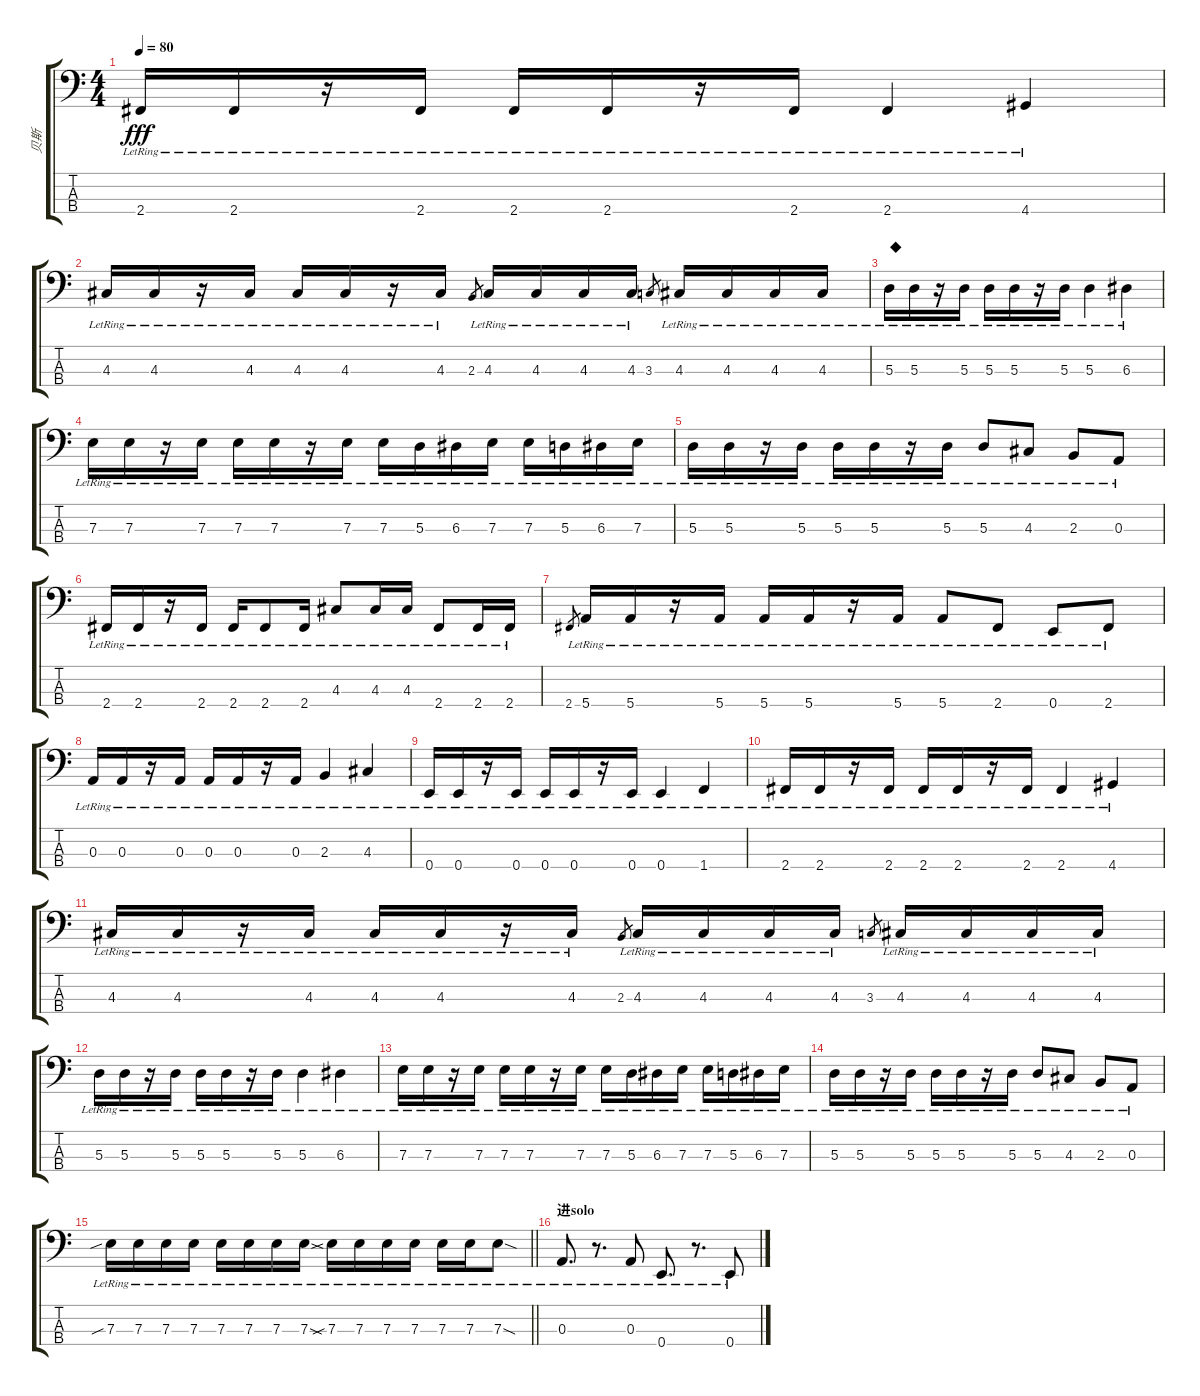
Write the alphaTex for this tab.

\track ("贝斯" "贝斯") {instrument electricbassfinger}
\staff {score tabs}
\tuning (G2 D2 A1 E1) {hide}
\ts (4 4)
\tempo 80
\clef f4
\ks c
2.4{lr}.16{dy fff balance 16} 2.4{lr}.16 r.16 2.4{lr}.16 2.4{lr}.16 2.4{lr}.16 r.16 2.4{lr}.16 2.4{lr}.4 4.4{lr}.4 |
4.3{lr}.16{balance 0} 4.3{lr}.16 r.16 4.3{lr}.16 4.3{lr}.16 4.3{lr}.16 r.16 4.3{lr}.16 2.3.8{gr} 4.3{lr}.16 4.3{lr}.16 4.3{lr}.16 4.3{lr}.16 3.3.8{gr} 4.3{lr}.16 4.3{lr}.16 4.3{lr}.16 4.3{lr}.16 |
5.3{lr}.16{txt "◆" balance 16} 5.3{lr}.16 r.16 5.3{lr}.16 5.3{lr}.16 5.3{lr}.16 r.16 5.3{lr}.16 5.3{lr}.4 6.3{lr}.4 |
7.3{lr}.16{balance 0} 7.3{lr}.16 r.16 7.3{lr}.16 7.3{lr}.16 7.3{lr}.16 r.16 7.3{lr}.16 7.3{lr}.16 5.3{lr}.16 6.3{lr}.16 7.3{lr}.16 7.3{lr}.16 5.3{lr}.16 6.3{lr}.16 7.3{lr}.16 |
5.3{lr}.16{balance 16} 5.3{lr}.16 r.16 5.3{lr}.16 5.3{lr}.16 5.3{lr}.16 r.16 5.3{lr}.16 5.3{lr}.8 4.3{lr}.8 2.3{lr}.8 0.3{lr}.8 |
2.4{lr}.16{balance 0} 2.4{lr}.16 r.16 2.4{lr}.16 2.4{lr}.16 2.4{lr}.8 2.4{lr}.16 4.3{lr}.8 4.3{lr}.16 4.3{lr}.16 2.4{lr}.8 2.4{lr}.16 2.4{lr}.16 |
2.4.8{gr} 5.4{lr}.16{balance 8} 5.4{lr}.16 r.16 5.4{lr}.16 5.4{lr}.16 5.4{lr}.16 r.16 5.4{lr}.16 5.4{lr}.8 2.4{lr}.8 0.4{lr}.8 2.4{lr}.8 |
0.3{lr}.16{balance 16} 0.3{lr}.16 r.16 0.3{lr}.16 0.3{lr}.16 0.3{lr}.16 r.16 0.3{lr}.16 2.3{lr}.4 4.3{lr}.4 |
0.4{lr}.16{balance 0} 0.4{lr}.16 r.16 0.4{lr}.16 0.4{lr}.16 0.4{lr}.16 r.16 0.4{lr}.16 0.4{lr}.4 1.4{lr}.4 |
2.4{lr}.16{balance 16} 2.4{lr}.16 r.16 2.4{lr}.16 2.4{lr}.16 2.4{lr}.16 r.16 2.4{lr}.16 2.4{lr}.4 4.4{lr}.4 |
4.3{lr}.16{balance 0} 4.3{lr}.16 r.16 4.3{lr}.16 4.3{lr}.16 4.3{lr}.16 r.16 4.3{lr}.16 2.3.8{gr} 4.3{lr}.16 4.3{lr}.16 4.3{lr}.16 4.3{lr}.16 3.3.8{gr} 4.3{lr}.16 4.3{lr}.16 4.3{lr}.16 4.3{lr}.16 |
5.3{lr}.16{balance 16} 5.3{lr}.16 r.16 5.3{lr}.16 5.3{lr}.16 5.3{lr}.16 r.16 5.3{lr}.16 5.3{lr}.4 6.3{lr}.4 |
7.3{lr}.16{balance 0} 7.3{lr}.16 r.16 7.3{lr}.16 7.3{lr}.16 7.3{lr}.16 r.16 7.3{lr}.16 7.3{lr}.16 5.3{lr}.16 6.3{lr}.16 7.3{lr}.16 7.3{lr}.16 5.3{lr}.16 6.3{lr}.16 7.3{lr}.16 |
5.3{lr}.16{balance 16} 5.3{lr}.16 r.16 5.3{lr}.16 5.3{lr}.16 5.3{lr}.16 r.16 5.3{lr}.16 5.3{lr}.8 4.3{lr}.8 2.3{lr}.8 0.3{lr}.8 |
\barLineRight lightlight
7.3{sib lr}.16{balance 8} 7.3{lr}.16 7.3{lr}.16 7.3{lr}.16 7.3{lr}.16 7.3{lr}.16 7.3{lr}.16 7.3{sod lr}.16 7.3{sib lr}.16 7.3{lr}.16 7.3{lr}.16 7.3{lr}.16 7.3{lr}.16 7.3{lr}.16 7.3{sod lr}.8 |
\section ("" "进solo")
0.3{lr}.8{d} r.8{d} 0.3{lr}.8 0.4{lr}.8{d} r.8{d} 0.4{lr}.8
